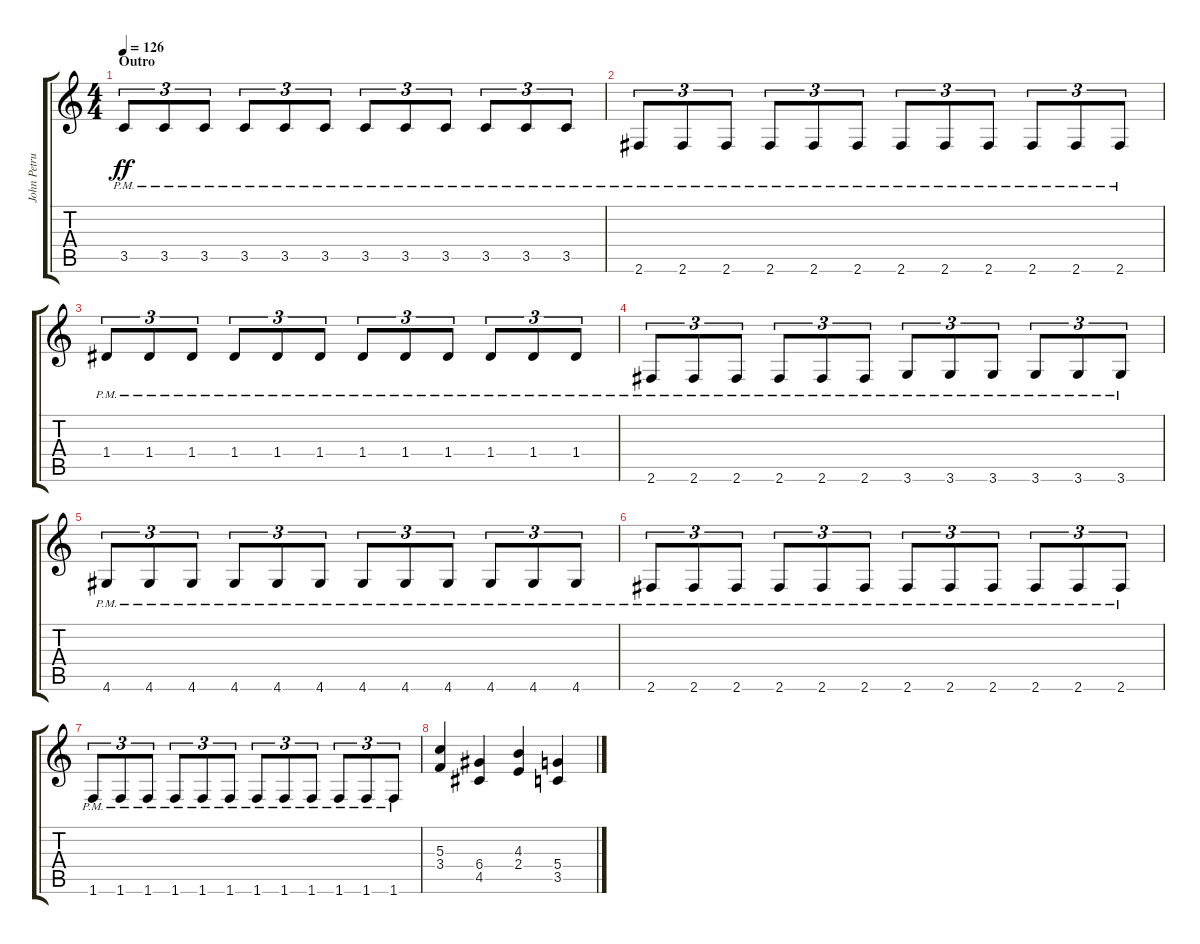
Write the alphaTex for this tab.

\track ("John Petrucci Rhythm" "John Petru") {instrument distortionguitar}
\staff {score tabs}
\tuning (E4 B3 G3 D3 A2 E2) {hide}
\ts (4 4)
\section ("" "Outro")
\tempo 126
\clef g2
\ks c
3.5{pm}.8{tu (3 2) dy ff} 3.5{pm}.8{tu (3 2)} 3.5{pm}.8{tu (3 2)} 3.5{pm}.8{tu (3 2)} 3.5{pm}.8{tu (3 2)} 3.5{pm}.8{tu (3 2)} 3.5{pm}.8{tu (3 2)} 3.5{pm}.8{tu (3 2)} 3.5{pm}.8{tu (3 2)} 3.5{pm}.8{tu (3 2)} 3.5{pm}.8{tu (3 2)} 3.5{pm}.8{tu (3 2)} |
2.6{pm}.8{tu (3 2)} 2.6{pm}.8{tu (3 2)} 2.6{pm}.8{tu (3 2)} 2.6{pm}.8{tu (3 2)} 2.6{pm}.8{tu (3 2)} 2.6{pm}.8{tu (3 2)} 2.6{pm}.8{tu (3 2)} 2.6{pm}.8{tu (3 2)} 2.6{pm}.8{tu (3 2)} 2.6{pm}.8{tu (3 2)} 2.6{pm}.8{tu (3 2)} 2.6{pm}.8{tu (3 2)} |
1.4{pm}.8{tu (3 2)} 1.4{pm}.8{tu (3 2)} 1.4{pm}.8{tu (3 2)} 1.4{pm}.8{tu (3 2)} 1.4{pm}.8{tu (3 2)} 1.4{pm}.8{tu (3 2)} 1.4{pm}.8{tu (3 2)} 1.4{pm}.8{tu (3 2)} 1.4{pm}.8{tu (3 2)} 1.4{pm}.8{tu (3 2)} 1.4{pm}.8{tu (3 2)} 1.4{pm}.8{tu (3 2)} |
2.6{pm}.8{tu (3 2)} 2.6{pm}.8{tu (3 2)} 2.6{pm}.8{tu (3 2)} 2.6{pm}.8{tu (3 2)} 2.6{pm}.8{tu (3 2)} 2.6{pm}.8{tu (3 2)} 3.6{pm}.8{tu (3 2)} 3.6{pm}.8{tu (3 2)} 3.6{pm}.8{tu (3 2)} 3.6{pm}.8{tu (3 2)} 3.6{pm}.8{tu (3 2)} 3.6{pm}.8{tu (3 2)} |
4.6{pm}.8{tu (3 2)} 4.6{pm}.8{tu (3 2)} 4.6{pm}.8{tu (3 2)} 4.6{pm}.8{tu (3 2)} 4.6{pm}.8{tu (3 2)} 4.6{pm}.8{tu (3 2)} 4.6{pm}.8{tu (3 2)} 4.6{pm}.8{tu (3 2)} 4.6{pm}.8{tu (3 2)} 4.6{pm}.8{tu (3 2)} 4.6{pm}.8{tu (3 2)} 4.6{pm}.8{tu (3 2)} |
2.6{pm}.8{tu (3 2)} 2.6{pm}.8{tu (3 2)} 2.6{pm}.8{tu (3 2)} 2.6{pm}.8{tu (3 2)} 2.6{pm}.8{tu (3 2)} 2.6{pm}.8{tu (3 2)} 2.6{pm}.8{tu (3 2)} 2.6{pm}.8{tu (3 2)} 2.6{pm}.8{tu (3 2)} 2.6{pm}.8{tu (3 2)} 2.6{pm}.8{tu (3 2)} 2.6{pm}.8{tu (3 2)} |
1.6{pm}.8{tu (3 2)} 1.6{pm}.8{tu (3 2)} 1.6{pm}.8{tu (3 2)} 1.6{pm}.8{tu (3 2)} 1.6{pm}.8{tu (3 2)} 1.6{pm}.8{tu (3 2)} 1.6{pm}.8{tu (3 2)} 1.6{pm}.8{tu (3 2)} 1.6{pm}.8{tu (3 2)} 1.6{pm}.8{tu (3 2)} 1.6{pm}.8{tu (3 2)} 1.6{pm}.8{tu (3 2)} |
(5.3 3.4).4 (6.4 4.5).4 (4.3 2.4).4 (5.4 3.5).4
